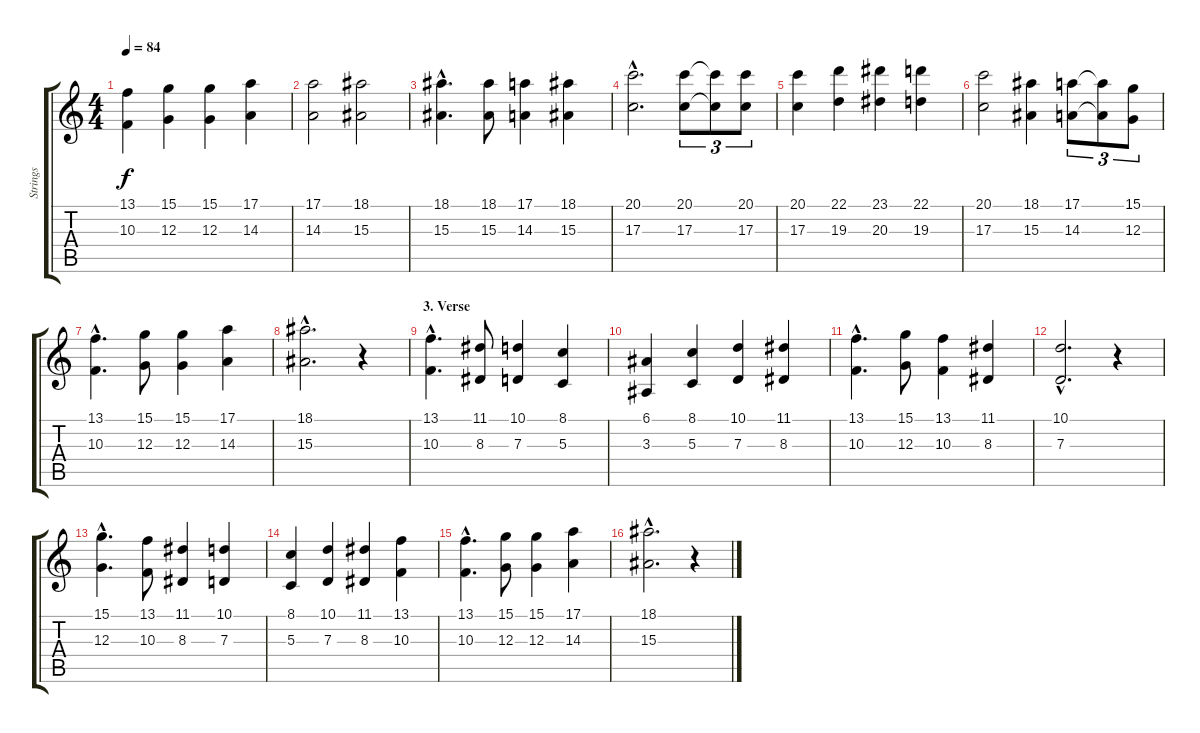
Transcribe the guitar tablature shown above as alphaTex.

\track ("Strings" "Strings") {instrument stringensemble1}
\staff {score tabs}
\tuning (E4 B3 G3 D3 A2 E2) {hide}
\ts (4 4)
\tempo 84
\clef g2
\ks c
(13.1 10.3).4{dy f} (15.1 12.3).4 (15.1 12.3).4 (17.1 14.3).4 |
(17.1 14.3).2 (18.1 15.3).2 |
(18.1{hac} 15.3{hac}).4{d} (18.1 15.3).8 (17.1 14.3).4 (18.1 15.3).4 |
(20.1{hac} 17.3{hac}).2{d} (20.1 17.3).8{tu (3 2)} (20.1{t} 17.3{t}).8{tu (3 2)} (20.1 17.3).8{tu (3 2)} |
(20.1 17.3).4 (22.1 19.3).4 (23.1 20.3).4 (22.1 19.3).4 |
(20.1 17.3).2 (18.1 15.3).4 (17.1 14.3).8{tu (3 2)} (17.1{t} 14.3{t}).8{tu (3 2)} (15.1 12.3).8{tu (3 2)} |
(13.1{hac} 10.3{hac}).4{d} (15.1 12.3).8 (15.1 12.3).4 (17.1 14.3).4 |
(18.1{hac} 15.3{hac}).2{d} r.4 |
\section ("" "3. Verse")
(13.1{hac} 10.3{hac}).4{d} (11.1 8.3).8 (10.1 7.3).4 (8.1 5.3).4 |
(6.1 3.3).4 (8.1 5.3).4 (10.1 7.3).4 (11.1 8.3).4 |
(13.1{hac} 10.3{hac}).4{d} (15.1 12.3).8 (13.1 10.3).4 (11.1 8.3).4 |
(10.1{hac} 7.3{hac}).2{d} r.4 |
(15.1{hac} 12.3{hac}).4{d} (13.1 10.3).8 (11.1 8.3).4 (10.1 7.3).4 |
(8.1 5.3).4 (10.1 7.3).4 (11.1 8.3).4 (13.1 10.3).4 |
(13.1{hac} 10.3{hac}).4{d} (15.1 12.3).8 (15.1 12.3).4 (17.1 14.3).4 |
(18.1{hac} 15.3{hac}).2{d} r.4
